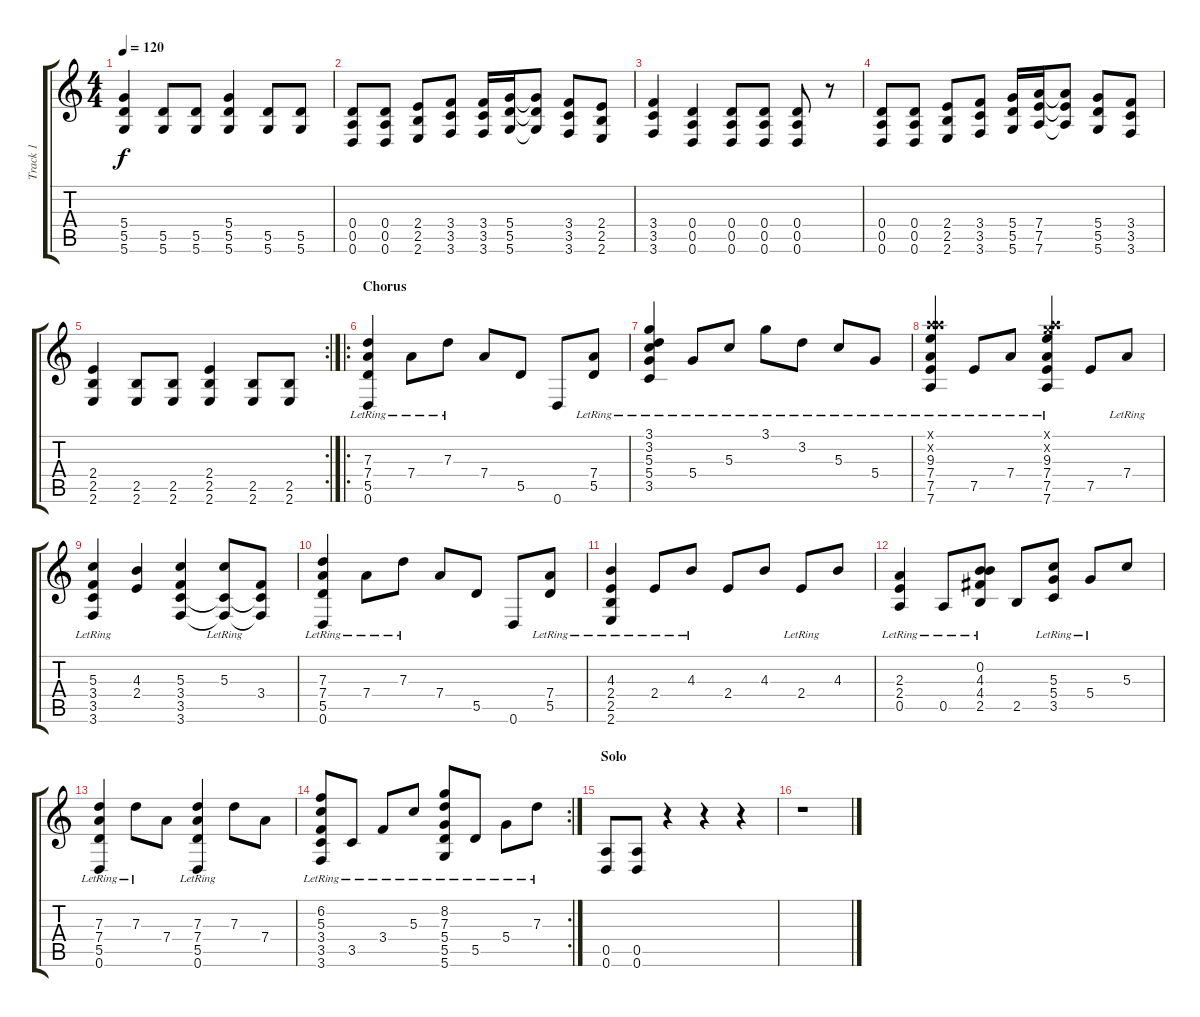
\track ("Track 1" "Track 1") {instrument electricguitarjazz}
\staff {score tabs}
\tuning (E4 B3 G3 D3 A2 D2) {hide}
\ts (4 4)
\tempo 120
\clef g2
\ks c
(5.4 5.5 5.6).4{dy f} (5.5 5.6).8 (5.5 5.6).8 (5.4 5.5 5.6).4 (5.5 5.6).8 (5.5 5.6).8 |
(0.4 0.5 0.6).8 (0.4 0.5 0.6).8 (2.4 2.5 2.6).8 (3.4 3.5 3.6).8 (3.4 3.5 3.6).16 (5.4 5.5 5.6).16 (5.4{t} 5.5{t} 5.6{t}).8 (3.4 3.5 3.6).8 (2.4 2.5 2.6).8 |
(3.4 3.5 3.6).4 (0.4 0.5 0.6).4 (0.4 0.5 0.6).8 (0.4 0.5 0.6).8 (0.4 0.5 0.6).8 r.8 |
(0.4 0.5 0.6).8 (0.4 0.5 0.6).8 (2.4 2.5 2.6).8 (3.4 3.5 3.6).8 (5.4 5.5 5.6).16 (7.4 7.5 7.6).16 (7.4{t} 7.5{t} 7.6{t}).8 (5.4 5.5 5.6).8 (3.4 3.5 3.6).8 |
\rc 2
(2.4 2.5 2.6).4 (2.5 2.6).8 (2.5 2.6).8 (2.4 2.5 2.6).4 (2.5 2.6).8 (2.5 2.6).8 |
\ro
\section ("" "Chorus")
(7.3{lr} 7.4{lr} 5.5{lr} 0.6{lr}).4{instrument overdrivenguitar} 7.4{lr}.8 7.3{lr}.8 7.4.8 5.5.8 0.6.8 (7.4{lr} 5.5).8 |
(3.1{lr} 3.2{lr} 5.3{lr} 5.4{lr} 3.5{lr}).4 5.4{lr}.8 5.3{lr}.8 3.1{lr}.8 3.2{lr}.8 5.3{lr}.8 5.4{lr}.8 |
(5.1{x} 10.2{x} 9.3{lr} 7.4{lr} 7.5{lr} 7.6{lr}).4 7.5{lr}.8 7.4{lr}.8 (3.1{x} 10.2{x} 9.3{lr} 7.4{lr} 7.5{lr} 7.6{lr}).4 7.5.8 7.4{lr}.8 |
(5.3 3.4{lr} 3.5 3.6).4 (4.3 2.4).4 (5.3 3.4 3.5 3.6).4 (5.3{lr} 3.5{t} 3.6{t}).8 (3.4 3.5{t} 3.6{t}).8 |
(7.3{lr} 7.4{lr} 5.5{lr} 0.6{lr}).4{instrument overdrivenguitar} 7.4{lr}.8 7.3{lr}.8 7.4.8 5.5.8 0.6.8 (7.4{lr} 5.5).8 |
(4.3{lr} 2.4{lr} 2.5{lr} 2.6{lr}).4 2.4{lr}.8 4.3{lr}.8 2.4.8 4.3.8 2.4{lr}.8 4.3.8 |
(2.3{lr} 2.4{lr} 0.5{lr}).4 0.5{lr}.8 (0.2{lr} 4.3{lr} 4.4 2.5{lr}).8 2.5.8 (5.3{lr} 5.4{lr} 3.5{lr}).8 5.4{lr}.8 5.3.8 |
(7.3 7.4 5.5{lr} 0.6).4 7.3{lr}.8 7.4.8 (7.3{lr} 7.4{lr} 5.5 0.6).4 7.3.8 7.4.8 |
\rc 2
(6.2{lr} 5.3{lr} 3.4{lr} 3.5{lr} 3.6).8 3.5{lr}.8 3.4{lr}.8 5.3{lr}.8 (8.2{lr} 7.3{lr} 5.4{lr} 5.5 5.6).8 5.5{lr}.8 5.4{lr}.8 7.3{lr}.8 |
\section ("" "Solo")
(0.5 0.6).8{instrument overdrivenguitar} (0.5 0.6).8 r.4 r.4 r.4 |
r.1
